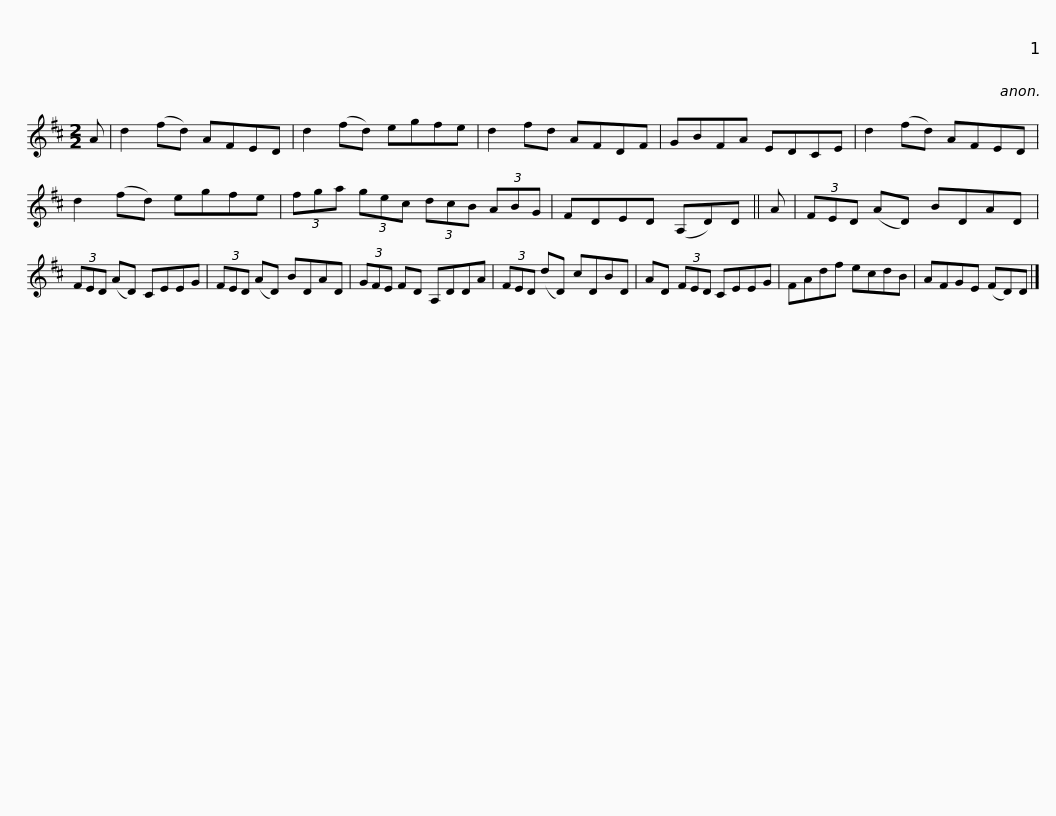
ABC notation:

X:1
L:1/8
M:2/2
I:linebreak $
K:D
V:1 treble
V:1
 A | d2 (fd) AFED | d2 (fd) egfe | d2 fd AFDF | GBFA EDCE | %5
 d2 (fd) AFED |$ d2 (fd) egfe | (3fga (3gec (3dcB (3ABG | FDED (A,D)D || A | %10
 (3FED (AD) BDAD |$ (3FED (AD) CEEG | (3FED (AD) BDAD | (3GFE FD A,DDA | (3FED (dD) cDBD | %15
 AD (3FED CEEG |$ FAdf ecdB | AFGE (FD)D |] %18
